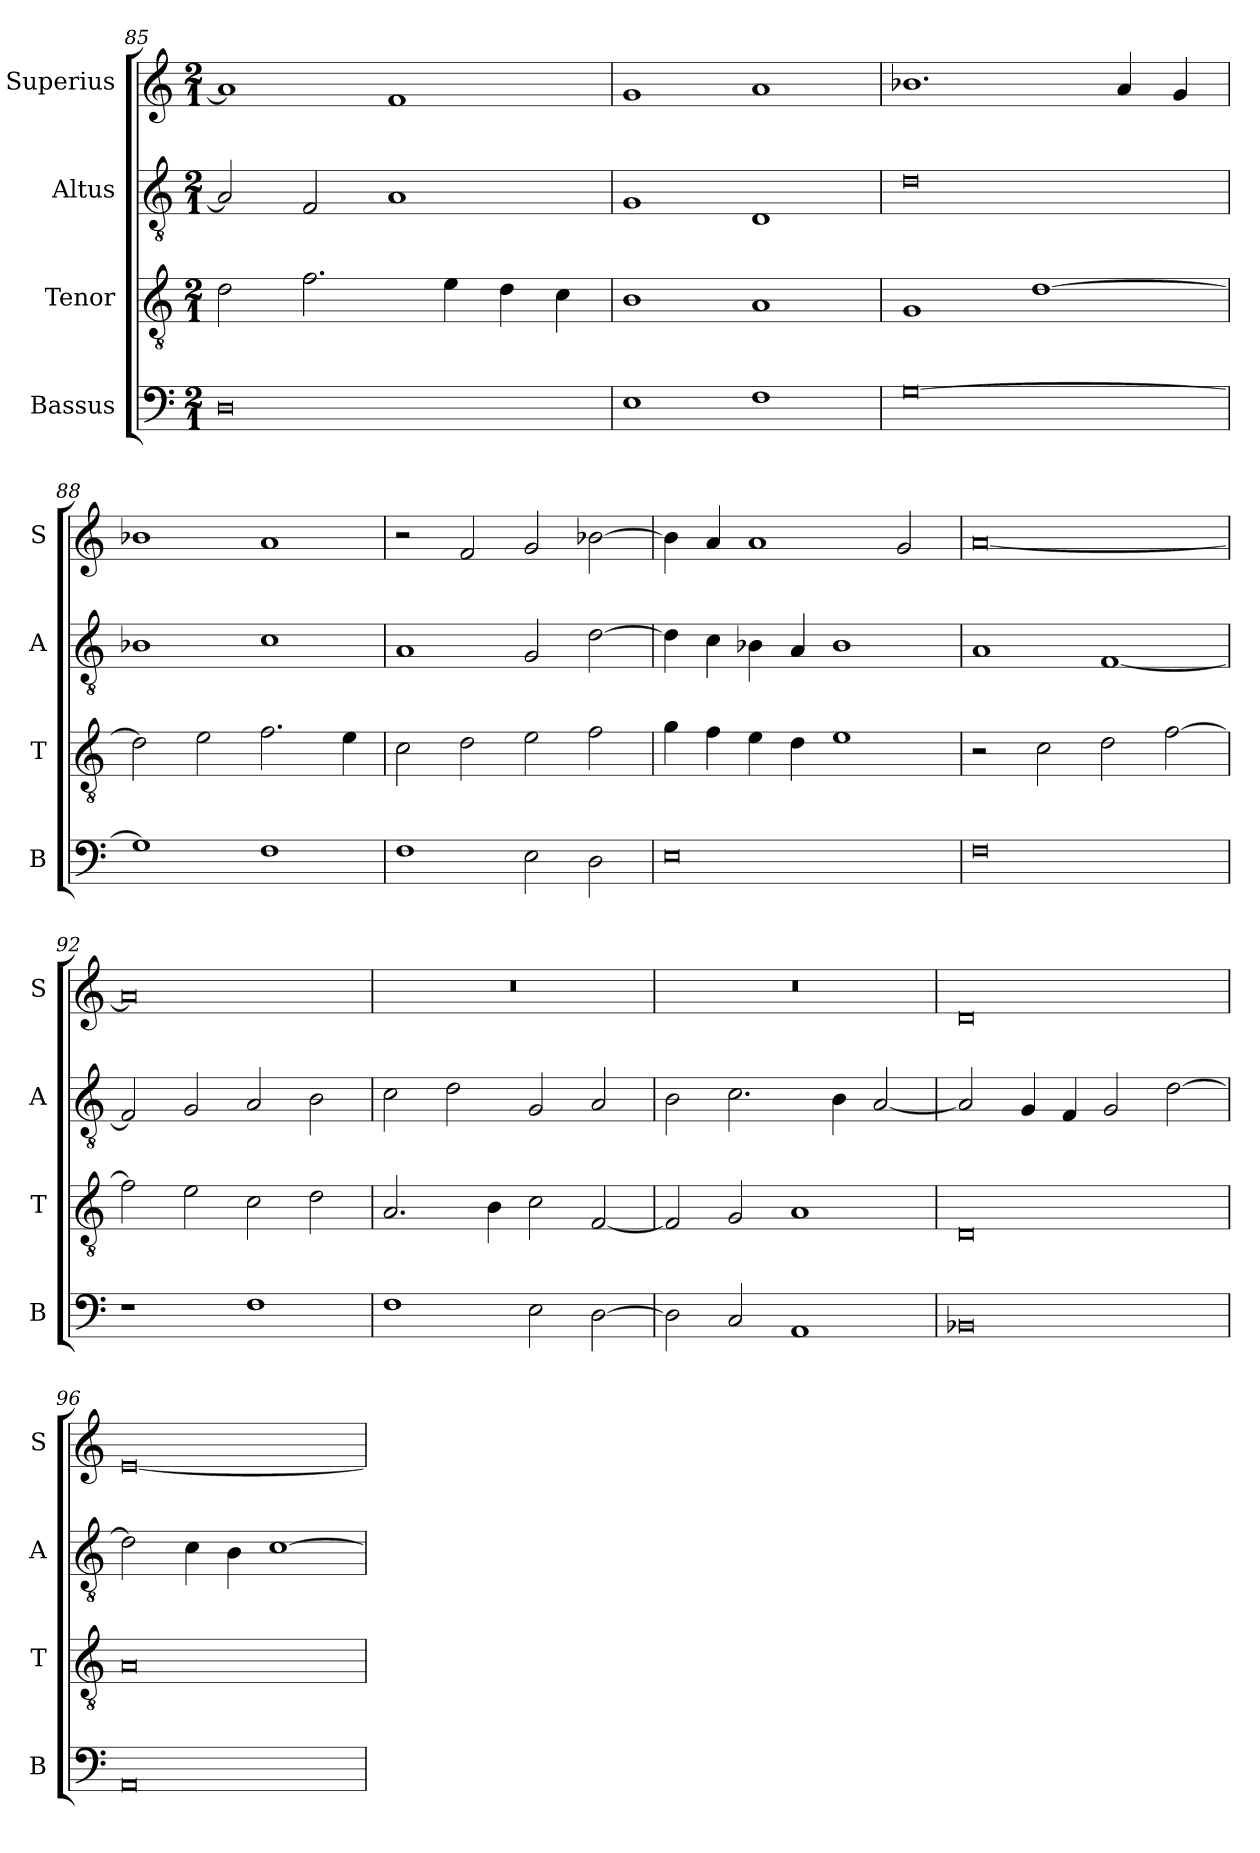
**kern	**kern	**kern	**kern
*part4	*part3	*part2	*part1
*staff4	*staff3	*staff2	*staff1
*I"Bassus	*I"Tenor	*I"Altus	*I"Superius
*I'B	*I'T	*I'A	*I'S
*clefF4	*clefGv2	*clefGv2	*clefG2
*k[]	*k[]	*k[]	*k[]
*M2/1	*M2/1	*M2/1	*M2/1
=85	=85	=85	=85
0D	2d\	2A/]	1a]
.	2.f\	2F/	.
.	.	1A	1f
.	4e\	.	.
.	4d\	.	.
.	4c\	.	.
=86	=86	=86	=86
1E	1B	1G	1g
1F	1A	1D	1a
=87	=87	=87	=87
[0G	1G	0d	1.b-X
.	[1d	.	.
.	.	.	4a/
.	.	.	4g/
=88	=88	=88	=88
1G]	2d\]	1B-X	1b-X
.	2e\	.	.
1F	2.f\	1c	1a
.	4e\	.	.
=89	=89	=89	=89
1F	2c\	1A	2r
.	2d\	.	2f/
2E\	2e\	2G/	2g/
2D\	2f\	[2d\	[2b-X\
=90	=90	=90	=90
0E	4g\	4d\]	4b-\]
.	4f\	4c\	4a/
.	4e\	4B-X\	1a
.	4d\	4A/	.
.	1e	1B-	.
.	.	.	2g/
=91	=91	=91	=91
0F	2r	1A	[0a
.	2c\	.	.
.	2d\	[1F	.
.	[2f\	.	.
=92	=92	=92	=92
1r	2f\]	2F/]	0a]
.	2e\	2G/	.
1F	2c\	2A/	.
.	2d\	2B\	.
=93	=93	=93	=93
1F	2.A/	2c\	0r
.	.	2d\	.
.	4B\	.	.
2E\	2c\	2G/	.
[2D\	[2F/	2A/	.
=94	=94	=94	=94
2D\]	2F/]	2B\	0r
2C/	2G/	2.c\	.
1AA	1A	.	.
.	.	4B\	.
.	.	[2A/	.
=95	=95	=95	=95
0BB-X	0D	2A/]	0d
.	.	4G/	.
.	.	4F/	.
.	.	2G/	.
.	.	[2d\	.
=96	=96	=96	=96
0AA	0A	2d\]	[0e
.	.	4c\	.
.	.	4B\	.
.	.	[1c	.
=	=	=	=
*-	*-	*-	*-
